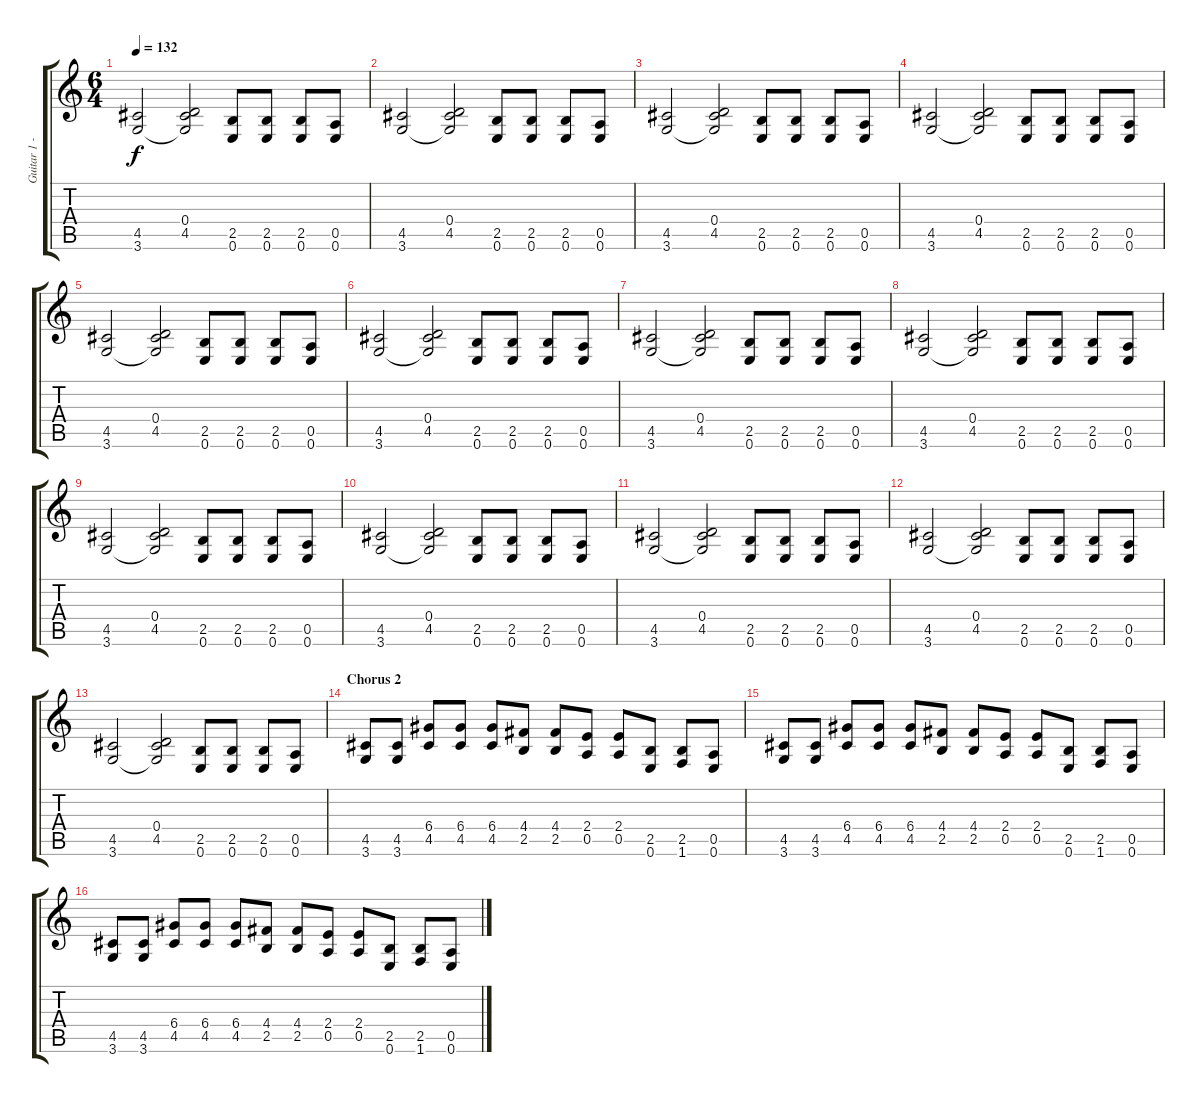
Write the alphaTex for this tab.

\track ("Guitar 1 - rythm" "Guitar 1 -") {instrument distortionguitar}
\staff {score tabs}
\tuning (E4 B3 G3 D3 A2 E2) {hide}
\ts (6 4)
\tempo 132
\clef g2
\ks c
(4.5 3.6).2{dy f} (0.4 4.5 3.6{t}).2 (2.5 0.6).8 (2.5 0.6).8 (2.5 0.6).8 (0.5 0.6).8 |
(4.5 3.6).2 (0.4 4.5 3.6{t}).2 (2.5 0.6).8 (2.5 0.6).8 (2.5 0.6).8 (0.5 0.6).8 |
(4.5 3.6).2 (0.4 4.5 3.6{t}).2 (2.5 0.6).8 (2.5 0.6).8 (2.5 0.6).8 (0.5 0.6).8 |
(4.5 3.6).2 (0.4 4.5 3.6{t}).2 (2.5 0.6).8 (2.5 0.6).8 (2.5 0.6).8 (0.5 0.6).8 |
(4.5 3.6).2 (0.4 4.5 3.6{t}).2 (2.5 0.6).8 (2.5 0.6).8 (2.5 0.6).8 (0.5 0.6).8 |
(4.5 3.6).2 (0.4 4.5 3.6{t}).2 (2.5 0.6).8 (2.5 0.6).8 (2.5 0.6).8 (0.5 0.6).8 |
(4.5 3.6).2 (0.4 4.5 3.6{t}).2 (2.5 0.6).8 (2.5 0.6).8 (2.5 0.6).8 (0.5 0.6).8 |
(4.5 3.6).2 (0.4 4.5 3.6{t}).2 (2.5 0.6).8 (2.5 0.6).8 (2.5 0.6).8 (0.5 0.6).8 |
(4.5 3.6).2 (0.4 4.5 3.6{t}).2 (2.5 0.6).8 (2.5 0.6).8 (2.5 0.6).8 (0.5 0.6).8 |
(4.5 3.6).2 (0.4 4.5 3.6{t}).2 (2.5 0.6).8 (2.5 0.6).8 (2.5 0.6).8 (0.5 0.6).8 |
(4.5 3.6).2 (0.4 4.5 3.6{t}).2 (2.5 0.6).8 (2.5 0.6).8 (2.5 0.6).8 (0.5 0.6).8 |
(4.5 3.6).2 (0.4 4.5 3.6{t}).2 (2.5 0.6).8 (2.5 0.6).8 (2.5 0.6).8 (0.5 0.6).8 |
(4.5 3.6).2 (0.4 4.5 3.6{t}).2 (2.5 0.6).8 (2.5 0.6).8 (2.5 0.6).8 (0.5 0.6).8 |
\section ("" "Chorus 2")
(4.5 3.6).8 (4.5 3.6).8 (6.4 4.5).8 (6.4 4.5).8 (6.4 4.5).8 (4.4 2.5).8 (4.4 2.5).8 (2.4 0.5).8 (2.4 0.5).8 (2.5 0.6).8 (2.5 1.6).8 (0.5 0.6).8 |
(4.5 3.6).8 (4.5 3.6).8 (6.4 4.5).8 (6.4 4.5).8 (6.4 4.5).8 (4.4 2.5).8 (4.4 2.5).8 (2.4 0.5).8 (2.4 0.5).8 (2.5 0.6).8 (2.5 1.6).8 (0.5 0.6).8 |
(4.5 3.6).8 (4.5 3.6).8 (6.4 4.5).8 (6.4 4.5).8 (6.4 4.5).8 (4.4 2.5).8 (4.4 2.5).8 (2.4 0.5).8 (2.4 0.5).8 (2.5 0.6).8 (2.5 1.6).8 (0.5 0.6).8
